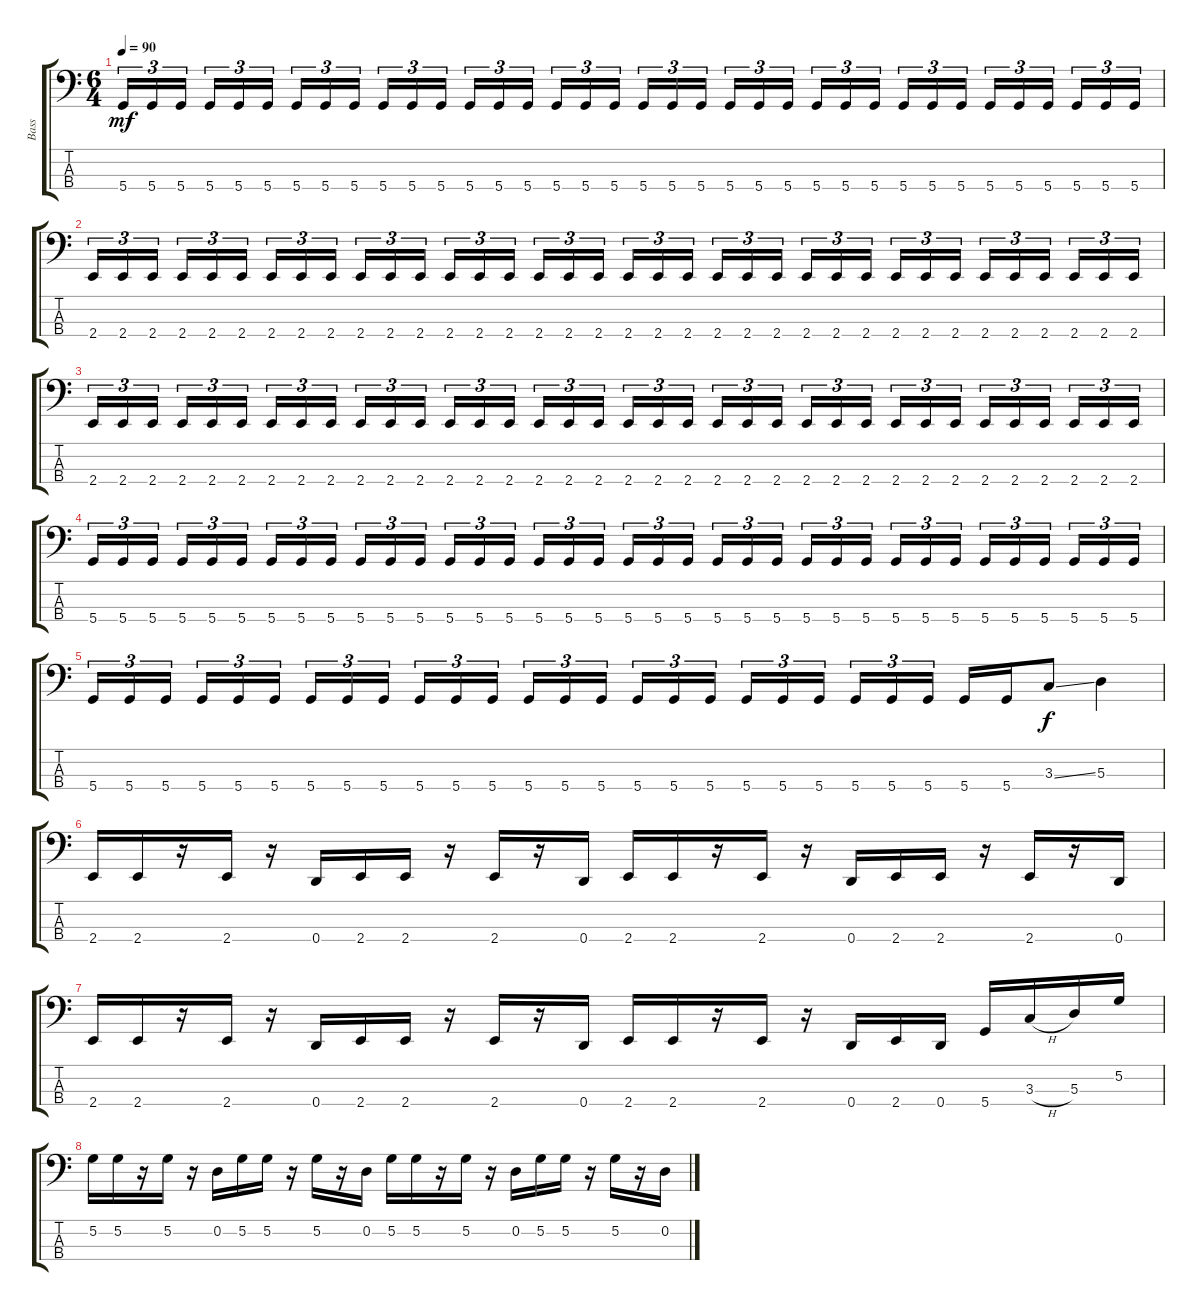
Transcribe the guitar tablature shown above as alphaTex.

\track ("Bass" "Bass") {instrument electricbasspick}
\staff {score tabs}
\tuning (G2 D2 A1 D1) {hide}
\ts (6 4)
\tempo 90
\clef f4
\ks c
5.4.16{tu (3 2) dy mf} 5.4.16{tu (3 2)} 5.4.16{tu (3 2)} 5.4.16{tu (3 2)} 5.4.16{tu (3 2)} 5.4.16{tu (3 2)} 5.4.16{tu (3 2)} 5.4.16{tu (3 2)} 5.4.16{tu (3 2)} 5.4.16{tu (3 2)} 5.4.16{tu (3 2)} 5.4.16{tu (3 2)} 5.4.16{tu (3 2)} 5.4.16{tu (3 2)} 5.4.16{tu (3 2)} 5.4.16{tu (3 2)} 5.4.16{tu (3 2)} 5.4.16{tu (3 2)} 5.4.16{tu (3 2)} 5.4.16{tu (3 2)} 5.4.16{tu (3 2)} 5.4.16{tu (3 2)} 5.4.16{tu (3 2)} 5.4.16{tu (3 2)} 5.4.16{tu (3 2)} 5.4.16{tu (3 2)} 5.4.16{tu (3 2)} 5.4.16{tu (3 2)} 5.4.16{tu (3 2)} 5.4.16{tu (3 2)} 5.4.16{tu (3 2)} 5.4.16{tu (3 2)} 5.4.16{tu (3 2)} 5.4.16{tu (3 2)} 5.4.16{tu (3 2)} 5.4.16{tu (3 2)} |
2.4.16{tu (3 2)} 2.4.16{tu (3 2)} 2.4.16{tu (3 2)} 2.4.16{tu (3 2)} 2.4.16{tu (3 2)} 2.4.16{tu (3 2)} 2.4.16{tu (3 2)} 2.4.16{tu (3 2)} 2.4.16{tu (3 2)} 2.4.16{tu (3 2)} 2.4.16{tu (3 2)} 2.4.16{tu (3 2)} 2.4.16{tu (3 2)} 2.4.16{tu (3 2)} 2.4.16{tu (3 2)} 2.4.16{tu (3 2)} 2.4.16{tu (3 2)} 2.4.16{tu (3 2)} 2.4.16{tu (3 2)} 2.4.16{tu (3 2)} 2.4.16{tu (3 2)} 2.4.16{tu (3 2)} 2.4.16{tu (3 2)} 2.4.16{tu (3 2)} 2.4.16{tu (3 2)} 2.4.16{tu (3 2)} 2.4.16{tu (3 2)} 2.4.16{tu (3 2)} 2.4.16{tu (3 2)} 2.4.16{tu (3 2)} 2.4.16{tu (3 2)} 2.4.16{tu (3 2)} 2.4.16{tu (3 2)} 2.4.16{tu (3 2)} 2.4.16{tu (3 2)} 2.4.16{tu (3 2)} |
2.4.16{tu (3 2)} 2.4.16{tu (3 2)} 2.4.16{tu (3 2)} 2.4.16{tu (3 2)} 2.4.16{tu (3 2)} 2.4.16{tu (3 2)} 2.4.16{tu (3 2)} 2.4.16{tu (3 2)} 2.4.16{tu (3 2)} 2.4.16{tu (3 2)} 2.4.16{tu (3 2)} 2.4.16{tu (3 2)} 2.4.16{tu (3 2)} 2.4.16{tu (3 2)} 2.4.16{tu (3 2)} 2.4.16{tu (3 2)} 2.4.16{tu (3 2)} 2.4.16{tu (3 2)} 2.4.16{tu (3 2)} 2.4.16{tu (3 2)} 2.4.16{tu (3 2)} 2.4.16{tu (3 2)} 2.4.16{tu (3 2)} 2.4.16{tu (3 2)} 2.4.16{tu (3 2)} 2.4.16{tu (3 2)} 2.4.16{tu (3 2)} 2.4.16{tu (3 2)} 2.4.16{tu (3 2)} 2.4.16{tu (3 2)} 2.4.16{tu (3 2)} 2.4.16{tu (3 2)} 2.4.16{tu (3 2)} 2.4.16{tu (3 2)} 2.4.16{tu (3 2)} 2.4.16{tu (3 2)} |
5.4.16{tu (3 2)} 5.4.16{tu (3 2)} 5.4.16{tu (3 2)} 5.4.16{tu (3 2)} 5.4.16{tu (3 2)} 5.4.16{tu (3 2)} 5.4.16{tu (3 2)} 5.4.16{tu (3 2)} 5.4.16{tu (3 2)} 5.4.16{tu (3 2)} 5.4.16{tu (3 2)} 5.4.16{tu (3 2)} 5.4.16{tu (3 2)} 5.4.16{tu (3 2)} 5.4.16{tu (3 2)} 5.4.16{tu (3 2)} 5.4.16{tu (3 2)} 5.4.16{tu (3 2)} 5.4.16{tu (3 2)} 5.4.16{tu (3 2)} 5.4.16{tu (3 2)} 5.4.16{tu (3 2)} 5.4.16{tu (3 2)} 5.4.16{tu (3 2)} 5.4.16{tu (3 2)} 5.4.16{tu (3 2)} 5.4.16{tu (3 2)} 5.4.16{tu (3 2)} 5.4.16{tu (3 2)} 5.4.16{tu (3 2)} 5.4.16{tu (3 2)} 5.4.16{tu (3 2)} 5.4.16{tu (3 2)} 5.4.16{tu (3 2)} 5.4.16{tu (3 2)} 5.4.16{tu (3 2)} |
5.4.16{tu (3 2)} 5.4.16{tu (3 2)} 5.4.16{tu (3 2)} 5.4.16{tu (3 2)} 5.4.16{tu (3 2)} 5.4.16{tu (3 2)} 5.4.16{tu (3 2)} 5.4.16{tu (3 2)} 5.4.16{tu (3 2)} 5.4.16{tu (3 2)} 5.4.16{tu (3 2)} 5.4.16{tu (3 2)} 5.4.16{tu (3 2)} 5.4.16{tu (3 2)} 5.4.16{tu (3 2)} 5.4.16{tu (3 2)} 5.4.16{tu (3 2)} 5.4.16{tu (3 2)} 5.4.16{tu (3 2)} 5.4.16{tu (3 2)} 5.4.16{tu (3 2)} 5.4.16{tu (3 2)} 5.4.16{tu (3 2)} 5.4.16{tu (3 2)} 5.4.16 5.4.16 3.3{ss}.8{dy f} 5.3.4 |
2.4.16 2.4.16 r.16 2.4.16 r.16 0.4.16 2.4.16 2.4.16 r.16 2.4.16 r.16 0.4.16 2.4.16 2.4.16 r.16 2.4.16 r.16 0.4.16 2.4.16 2.4.16 r.16 2.4.16 r.16 0.4.16 |
2.4.16 2.4.16 r.16 2.4.16 r.16 0.4.16 2.4.16 2.4.16 r.16 2.4.16 r.16 0.4.16 2.4.16 2.4.16 r.16 2.4.16 r.16 0.4.16 2.4.16 0.4.16 5.4.16 3.3{h}.16 5.3.16 5.2.16 |
5.2.16 5.2.16 r.16 5.2.16 r.16 0.2.16 5.2.16 5.2.16 r.16 5.2.16 r.16 0.2.16 5.2.16 5.2.16 r.16 5.2.16 r.16 0.2.16 5.2.16 5.2.16 r.16 5.2.16 r.16 0.2.16
